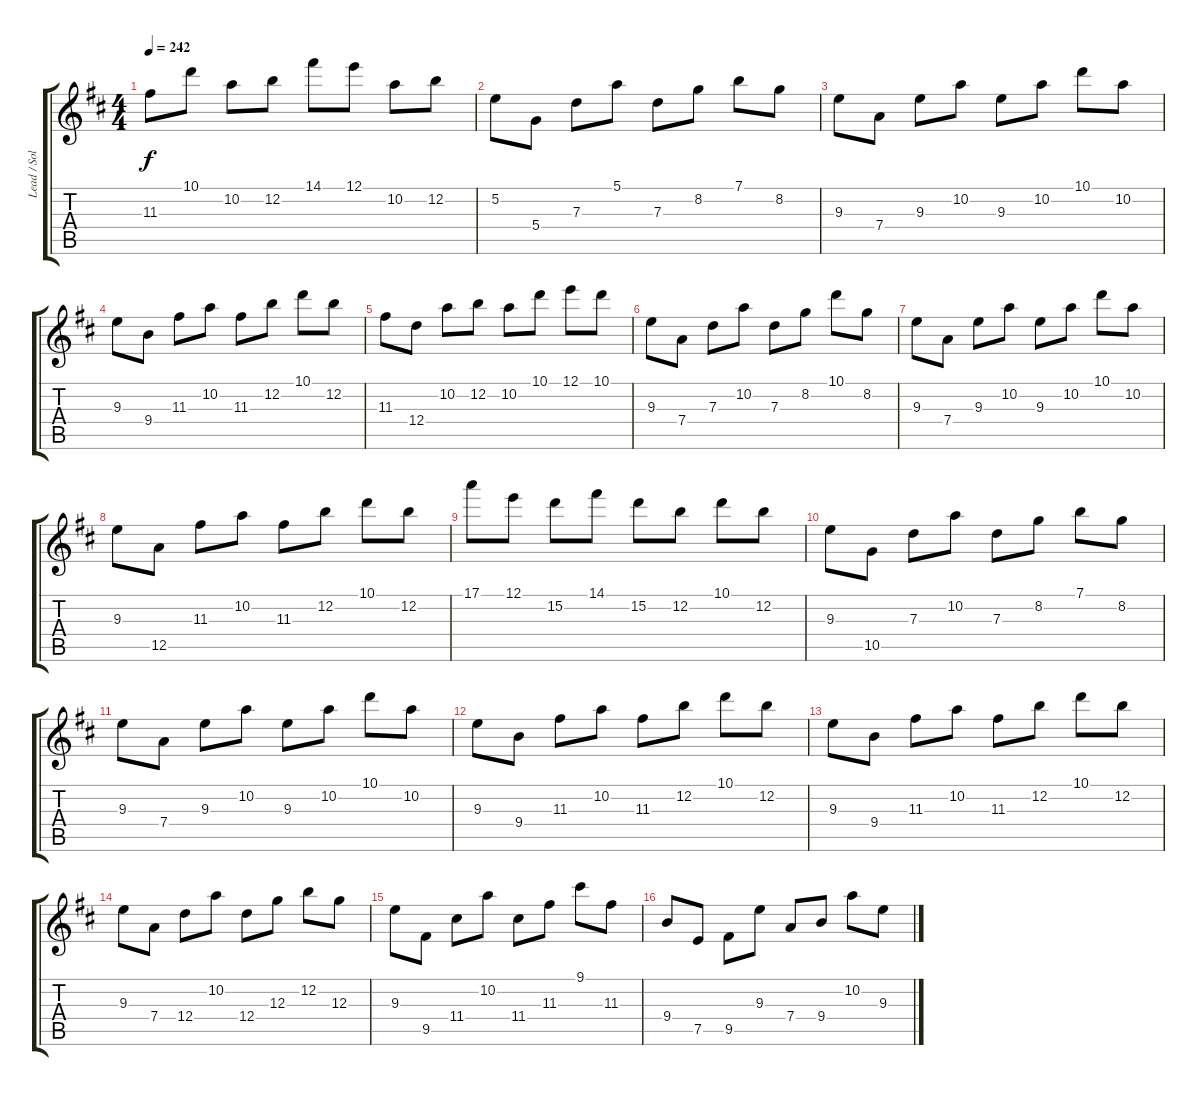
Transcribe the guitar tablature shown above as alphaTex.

\track ("Lead / Solo Guitar " "Lead / Sol") {instrument distortionguitar}
\staff {score tabs}
\tuning (E4 B3 G3 D3 A2 E2) {hide}
\ts (4 4)
\tempo 242
\clef g2
\ks d
11.3.8{dy f} 10.1.8 10.2.8 12.2.8 14.1.8 12.1.8 10.2.8 12.2.8 |
5.2.8 5.4.8 7.3.8 5.1.8 7.3.8 8.2.8 7.1.8 8.2.8 |
9.3.8 7.4.8 9.3.8 10.2.8 9.3.8 10.2.8 10.1.8 10.2.8 |
9.3.8 9.4.8 11.3.8 10.2.8 11.3.8 12.2.8 10.1.8 12.2.8 |
11.3.8 12.4.8 10.2.8 12.2.8 10.2.8 10.1.8 12.1.8 10.1.8 |
9.3.8 7.4.8 7.3.8 10.2.8 7.3.8 8.2.8 10.1.8 8.2.8 |
9.3.8 7.4.8 9.3.8 10.2.8 9.3.8 10.2.8 10.1.8 10.2.8 |
9.3.8 12.5.8 11.3.8 10.2.8 11.3.8 12.2.8 10.1.8 12.2.8 |
17.1.8 12.1.8 15.2.8 14.1.8 15.2.8 12.2.8 10.1.8 12.2.8 |
9.3.8 10.5.8 7.3.8 10.2.8 7.3.8 8.2.8 7.1.8 8.2.8 |
9.3.8 7.4.8 9.3.8 10.2.8 9.3.8 10.2.8 10.1.8 10.2.8 |
9.3.8 9.4.8 11.3.8 10.2.8 11.3.8 12.2.8 10.1.8 12.2.8 |
9.3.8 9.4.8 11.3.8 10.2.8 11.3.8 12.2.8 10.1.8 12.2.8 |
9.3.8 7.4.8 12.4.8 10.2.8 12.4.8 12.3.8 12.2.8 12.3.8 |
9.3.8 9.5.8 11.4.8 10.2.8 11.4.8 11.3.8 9.1.8 11.3.8 |
9.4.8 7.5.8 9.5.8 9.3.8 7.4.8 9.4.8 10.2.8 9.3.8
